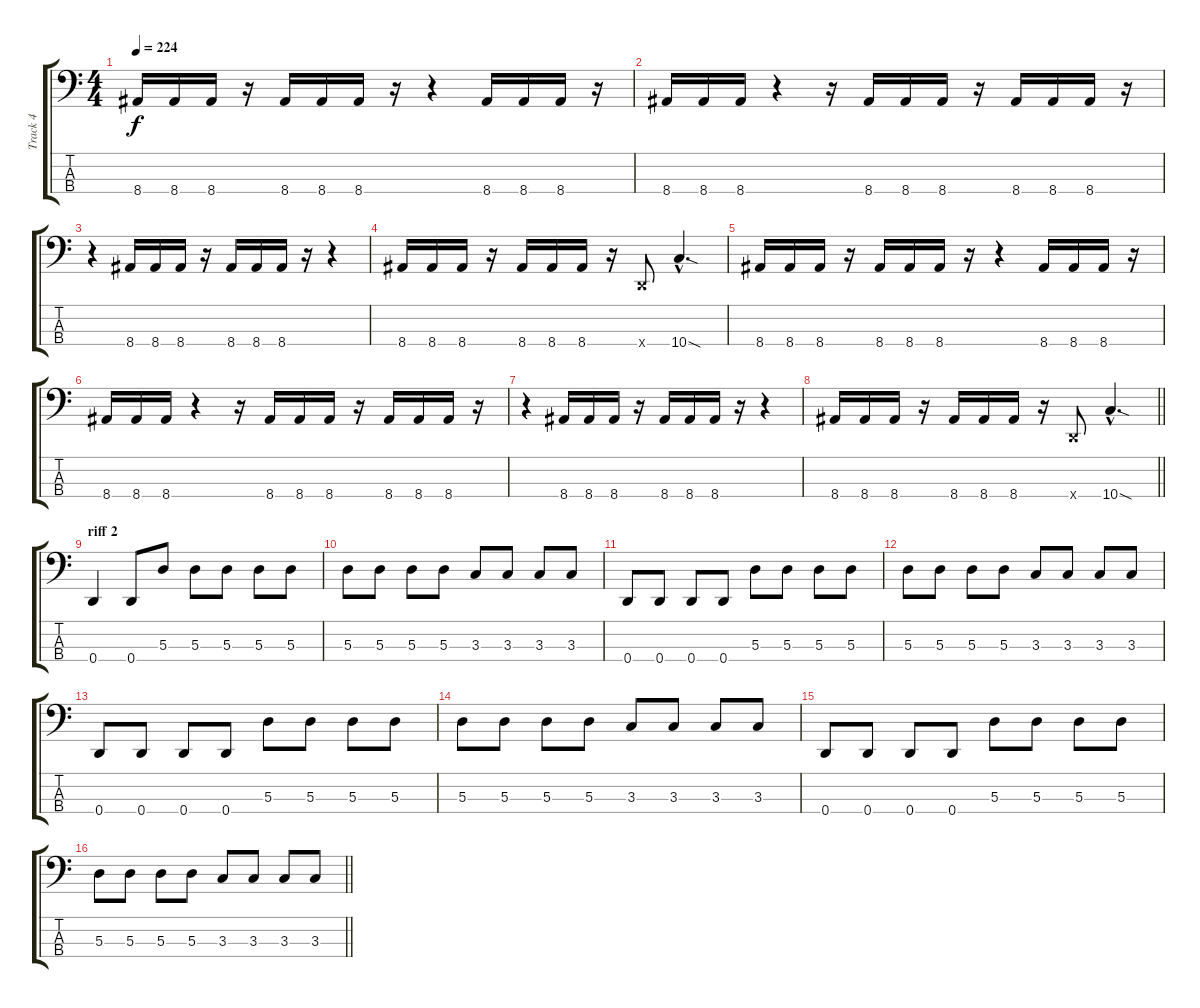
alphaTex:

\track ("Track 4" "Track 4") {instrument electricbasspick}
\staff {score tabs}
\tuning (G2 D2 A1 D1) {hide}
\ts (4 4)
\tempo 224
\clef f4
\ks c
8.4.16{dy f} 8.4.16 8.4.16 r.16 8.4.16 8.4.16 8.4.16 r.16 r.4 8.4.16 8.4.16 8.4.16 r.16 |
8.4.16 8.4.16 8.4.16 r.4 r.16 8.4.16 8.4.16 8.4.16 r.16 8.4.16 8.4.16 8.4.16 r.16 |
r.4 8.4.16 8.4.16 8.4.16 r.16 8.4.16 8.4.16 8.4.16 r.16 r.4 |
8.4.16 8.4.16 8.4.16 r.16 8.4.16 8.4.16 8.4.16 r.16 0.4{x}.8 10.4{sod hac}.4{d} |
8.4.16 8.4.16 8.4.16 r.16 8.4.16 8.4.16 8.4.16 r.16 r.4 8.4.16 8.4.16 8.4.16 r.16 |
8.4.16 8.4.16 8.4.16 r.4 r.16 8.4.16 8.4.16 8.4.16 r.16 8.4.16 8.4.16 8.4.16 r.16 |
r.4 8.4.16 8.4.16 8.4.16 r.16 8.4.16 8.4.16 8.4.16 r.16 r.4 |
\barLineRight lightlight
8.4.16 8.4.16 8.4.16 r.16 8.4.16 8.4.16 8.4.16 r.16 0.4{x}.8 10.4{sod hac}.4{d} |
\section ("" "riff 2")
0.4.4 0.4.8 5.3.8 5.3.8 5.3.8 5.3.8 5.3.8 |
5.3.8 5.3.8 5.3.8 5.3.8 3.3.8 3.3.8 3.3.8 3.3.8 |
0.4.8 0.4.8 0.4.8 0.4.8 5.3.8 5.3.8 5.3.8 5.3.8 |
5.3.8 5.3.8 5.3.8 5.3.8 3.3.8 3.3.8 3.3.8 3.3.8 |
0.4.8 0.4.8 0.4.8 0.4.8 5.3.8 5.3.8 5.3.8 5.3.8 |
5.3.8 5.3.8 5.3.8 5.3.8 3.3.8 3.3.8 3.3.8 3.3.8 |
0.4.8 0.4.8 0.4.8 0.4.8 5.3.8 5.3.8 5.3.8 5.3.8 |
\barLineRight lightlight
5.3.8 5.3.8 5.3.8 5.3.8 3.3.8 3.3.8 3.3.8 3.3.8
